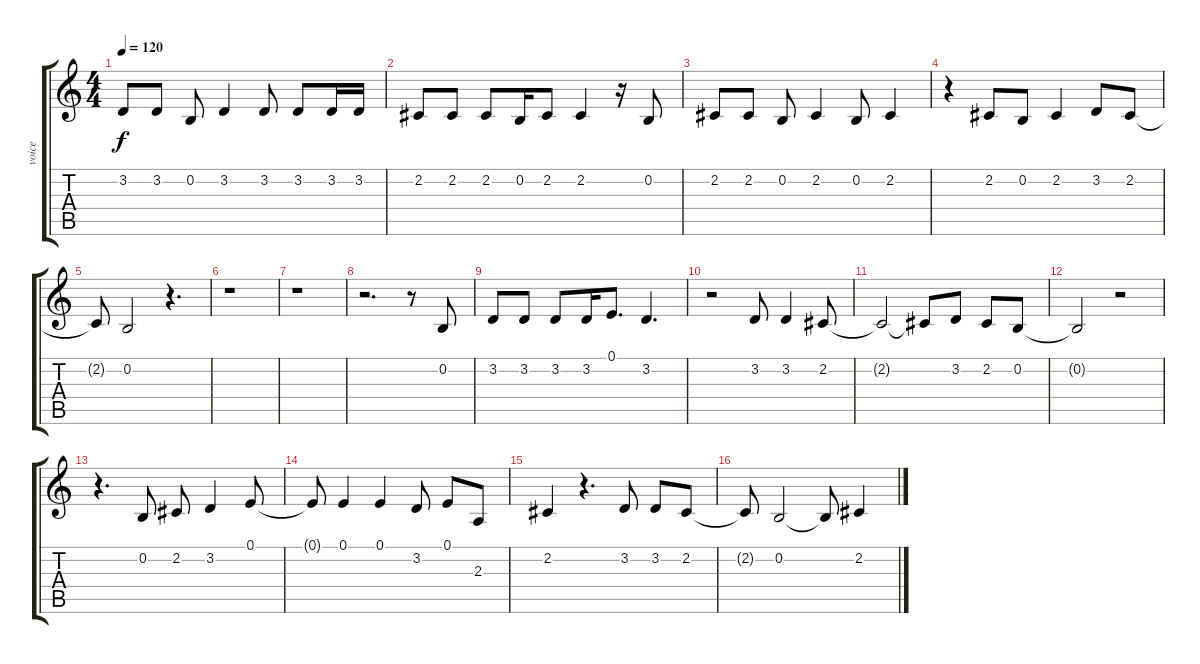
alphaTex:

\track ("voice" "voice") {instrument trumpet}
\staff {score tabs}
\tuning (E4 B3 G3 D3 A2 E2) {hide}
\ts (4 4)
\tempo 120
\clef g2
\ks c
3.2.8{dy f} 3.2.8 0.2.8 3.2.4 3.2.8 3.2.8 3.2.16 3.2.16 |
2.2.8 2.2.8 2.2.8 0.2.16 2.2.8 2.2.4 r.16 0.2.8 |
2.2.8 2.2.8 0.2.8 2.2.4 0.2.8 2.2.4 |
r.4 2.2.8 0.2.8 2.2.4 3.2.8 2.2.8 |
2.2{t}.8 0.2.2 r.4{d} |
r.1 |
r.1 |
r.2{d} r.8 0.2.8 |
3.2.8 3.2.8 3.2.8 3.2.16 0.1.8{d} 3.2.4{d} |
r.2 3.2.8 3.2.4 2.2.8 |
2.2{t}.2 2.2{t}.8 3.2.8 2.2.8 0.2.8 |
0.2{t}.2 r.2 |
r.4{d} 0.2.8 2.2.8 3.2.4 0.1.8 |
0.1{t}.8 0.1.4 0.1.4 3.2.8 0.1.8 2.3.8 |
2.2.4 r.4{d} 3.2.8 3.2.8 2.2.8 |
2.2{t}.8 0.2.2 0.2{t}.8 2.2.4
